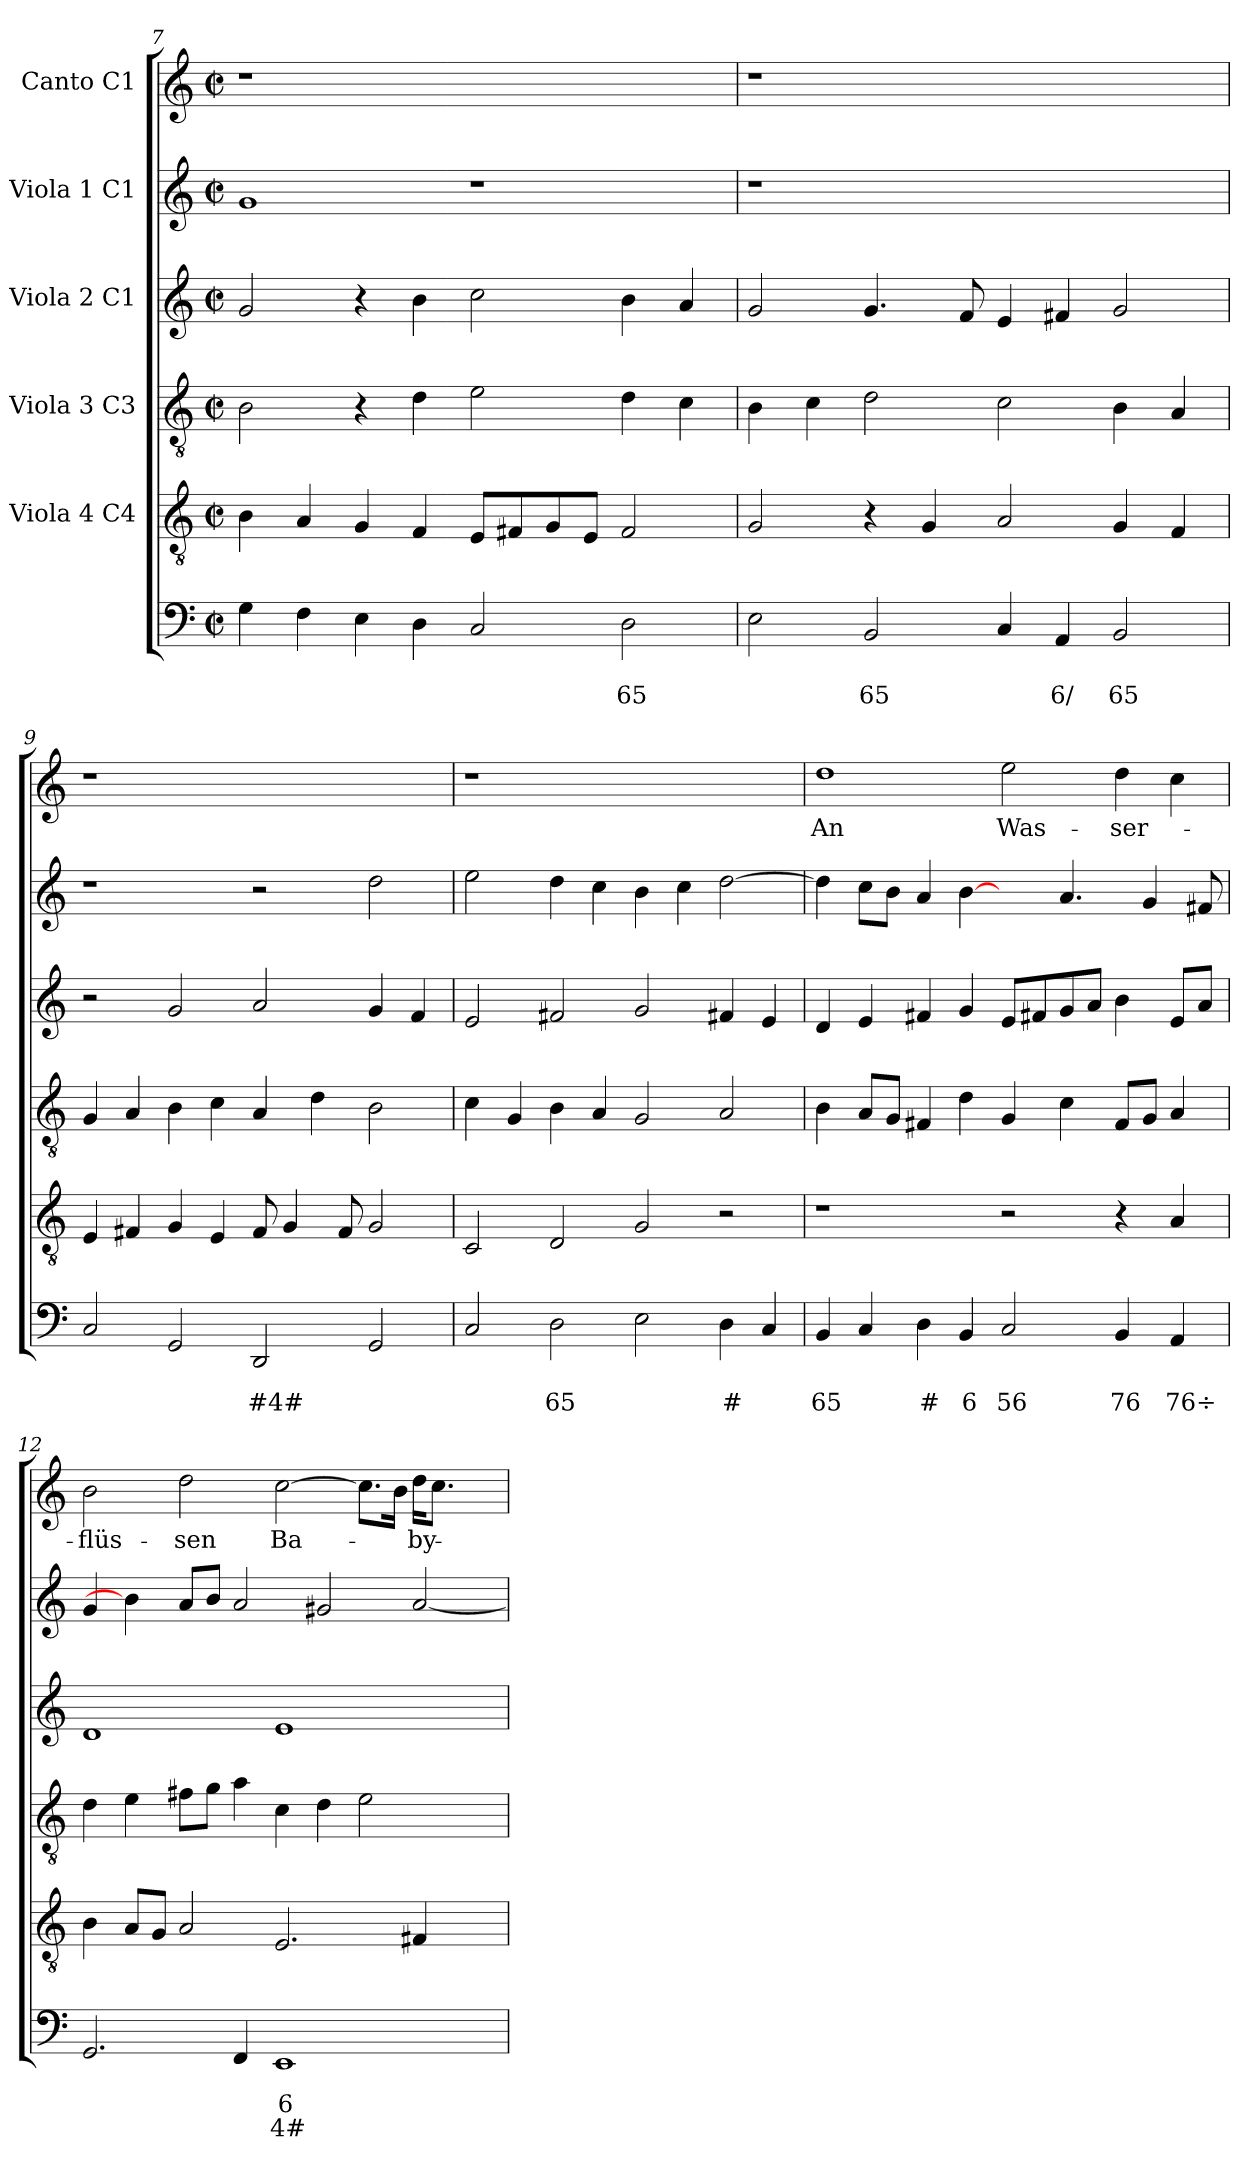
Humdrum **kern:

**kern	**text	**text	**text	**kern	**kern	**kern	**kern	**kern	**text
*part6	*part6	*part6	*part6	*part5	*part4	*part3	*part2	*part1	*part1
*staff6	*staff6	*staff6	*staff6	*staff5	*staff4	*staff3	*staff2	*staff1	*staff1
*	*	*	*	*I"Viola 4 C4	*I"Viola 3 C3	*I"Viola 2 C1	*I"Viola 1 C1	*I"Canto C1	*
*clefF4	*	*	*	*clefGv2	*clefGv2	*clefG2	*clefG2	*clefG2	*
*k[]	*	*	*	*k[]	*k[]	*k[]	*k[]	*k[]	*
*C:	*	*	*	*C:	*C:	*C:	*C:	*C:	*
*M2/2	*	*	*	*M2/2	*M2/2	*M2/2	*M2/2	*M2/2	*
*met(c|)	*	*	*	*met(c|)	*met(c|)	*met(c|)	*met(c|)	*met(c|)	*
=7	=7	=7	=7	=7	=7	=7	=7	=7	=7
4G\	.	.	.	4B\	2B\	2g/	1g	1r	.
4F\	.	.	.	4A/	.	.	.	.	.
4E\	.	.	.	4G/	4r	4r	.	.	.
4D\	.	.	.	4F/	4d\	4b\	.	.	.
2C/	.	.	.	8E/L	2e\	2cc\	1r	1ryy	.
.	.	.	.	8F#X/	.	.	.	.	.
.	.	.	.	8G/	.	.	.	.	.
.	.	.	.	8E/J	.	.	.	.	.
!	!	!LO:LY:b	!	!	!	!	!	!	!
2D\	.	65	.	2F#/	4d\	4b\	.	.	.
.	.	.	.	.	4c\	4a/	.	.	.
=8	=8	=8	=8	=8	=8	=8	=8	=8	=8
2E\	.	.	.	2G/	4B\	2g/	1r	1r	.
.	.	.	.	.	4c\	.	.	.	.
!	!	!LO:LY:b	!	!	!	!	!	!	!
2BB/	.	65	.	4r	2d\	4.g/	.	.	.
.	.	.	.	4G/	.	.	.	.	.
.	.	.	.	.	.	8f/	.	.	.
4C/	.	.	.	2A/	2c\	4e/	1ryy	1ryy	.
!	!	!LO:LY:b	!	!	!	!	!	!	!
4AA/	.	6/	.	.	.	4f#X/	.	.	.
!	!	!LO:LY:b	!	!	!	!	!	!	!
2BB/	.	65	.	4G/	4B\	2g/	.	.	.
.	.	.	.	4F/	4A/	.	.	.	.
!!LO:LB:g=z
=9	=9	=9	=9	=9	=9	=9	=9	=9	=9
2C/	.	.	.	4E/	4G/	2r	1r	1r	.
.	.	.	.	4F#X/	4A/	.	.	.	.
2GG/	.	.	.	4G/	4B\	2g/	.	.	.
.	.	.	.	4E/	4c\	.	.	.	.
!	!	!LO:LY:b	!	!	!	!	!	!	!
2DD/	.	#4#	.	8F#/	4A/	2a/	2r	1ryy	.
.	.	.	.	4G/	.	.	.	.	.
.	.	.	.	.	4d\	.	.	.	.
.	.	.	.	8F#/	.	.	.	.	.
2GG/	.	.	.	2G/	2B\	4g/	2dd\	.	.
.	.	.	.	.	.	4f/	.	.	.
=10	=10	=10	=10	=10	=10	=10	=10	=10	=10
2C/	.	.	.	2C/	4c\	2e/	2ee\	1r	.
.	.	.	.	.	4G/	.	.	.	.
!	!	!LO:LY:b	!	!	!	!	!	!	!
2D\	.	65	.	2D/	4B\	2f#X/	4dd\	.	.
.	.	.	.	.	4A/	.	4cc\	.	.
2E\	.	.	.	2G/	2G/	2g/	4b\	1ryy	.
.	.	.	.	.	.	.	4cc\	.	.
!	!	!LO:LY:b	!	!	!	!	!	!	!
4D\	.	#	.	2r	2A/	4f#X/	[2dd\	.	.
4C/	.	.	.	.	.	4e/	.	.	.
=11	=11	=11	=11	=11	=11	=11	=11	=11	=11
!	!	!LO:LY:b	!	!	!	!	!	!	!LO:LY:b
4BB/	.	65	.	1r	4B\	4d/	4dd\]	1dd	An
4C/	.	.	.	.	8A/L	4e/	8cc\L	.	.
.	.	.	.	.	8G/J	.	8b\J	.	.
!	!	!LO:LY:b	!	!	!	!	!	!	!
4D\	.	#	.	.	4F#X/	4f#/	4a/	.	.
!	!	!LO:LY:b	!	!	!	!	!	!	!
4BB/	.	6	.	.	4d\	4g/	[4b\	.	.
!	!	!LO:LY:b	!	!	!	!	!	!	!LO:LY:b
2C/	.	56	.	2r	4G/	8e/L	4ryy	2ee\	Was-
.	.	.	.	.	.	8f#X/	.	.	.
.	.	.	.	.	4c\	8g/	4.a/	.	.
.	.	.	.	.	.	8a/J	.	.	.
!	!	!LO:LY:b	!	!	!	!	!	!	!LO:LY:b
4BB/	.	76	.	4r	8F#/L	4b\	.	4dd\	-ser-
.	.	.	.	.	8G/J	.	4g/	.	.
!	!	!LO:LY:b	!	!	!	!	!	!	!
4AA/	.	76÷	.	4A/	4A/	8e/L	.	4cc\	.
.	.	.	.	.	.	8a/J	8f#X/	.	.
=12	=12	=12	=12	=12	=12	=12	=12	=12	=12
!	!	!	!	!	!	!	!	!	!LO:LY:b
2.GG/	.	.	.	4B\	4d\	1d	4g/	2b\	-flüs-
.	.	.	.	8A/L	4e\	.	4b\]	.	.
.	.	.	.	8G/J	.	.	.	.	.
!	!	!	!	!	!	!	!	!	!LO:LY:b
.	.	.	.	2A/	8f#X\L	.	8a/L	2dd\	-sen
.	.	.	.	.	8g\J	.	8b/J	.	.
4FF/	.	.	.	.	4a\	.	2a/	.	.
!	!	!LO:LY:b	!LO:LY:b	!	!	!	!	!	!LO:LY:b
1EE	.	6	4#	2.E/	4c\	1e	.	[2cc\	Ba-
.	.	.	.	.	4d\	.	2g#X/	.	.
.	.	.	.	.	2e\	.	.	8.cc\L]	.
.	.	.	.	.	.	.	.	16b\Jk	.
!	!	!	!	!	!	!	!	!	!LO:LY:b
.	.	.	.	4F#X/	.	.	[2a/	16dd\KL	-by-
.	.	.	.	.	.	.	.	8.cc\J	.
4ryy	.	.	.	4ryy	4ryy	4ryy	.	4ryy	.
=	=	=	=	=	=	=	=	=	=
*-	*-	*-	*-	*-	*-	*-	*-	*-	*-
